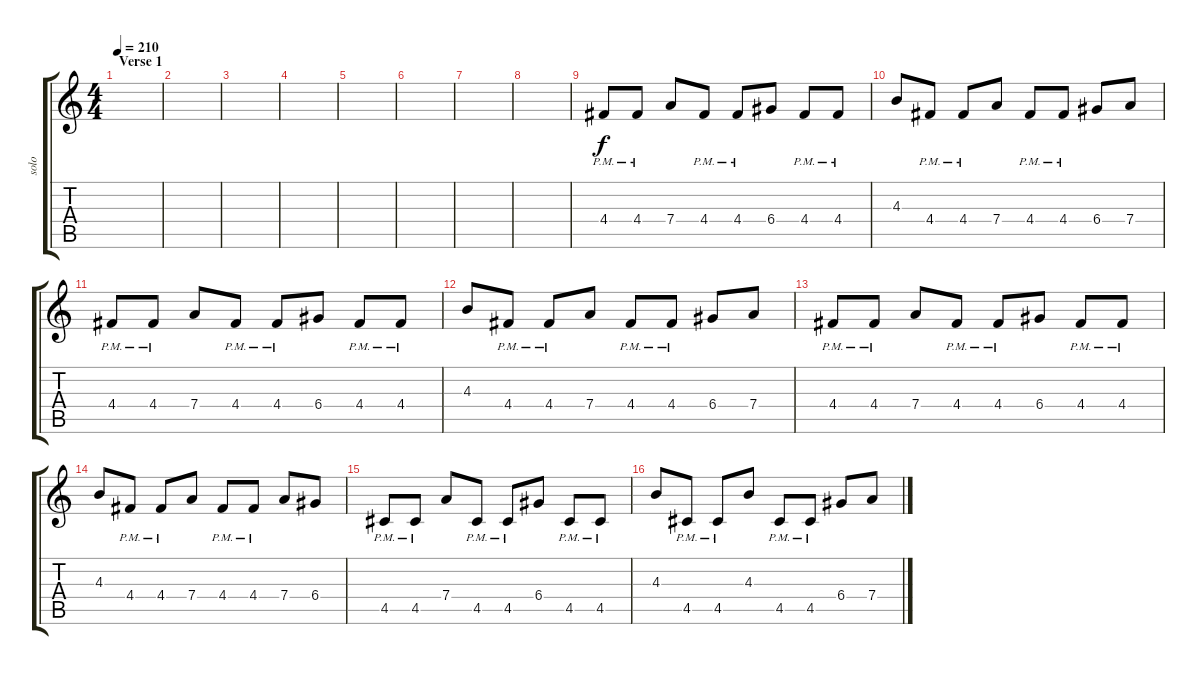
\track ("solo" "solo") {instrument distortionguitar}
\staff {score tabs}
\tuning (E4 B3 G3 D3 A2 E2) {hide}
\ts (4 4)
\section ("" "Verse 1")
\tempo 210
\clef g2
\ks c
|
|
|
|
|
|
|
|
\section ("" "")
4.4{pm}.8 4.4{pm}.8 7.4.8 4.4{pm}.8 4.4{pm}.8 6.4.8 4.4{pm}.8 4.4{pm}.8 |
4.3.8 4.4{pm}.8 4.4{pm}.8 7.4.8 4.4{pm}.8 4.4{pm}.8 6.4.8 7.4.8 |
4.4{pm}.8 4.4{pm}.8 7.4.8 4.4{pm}.8 4.4{pm}.8 6.4.8 4.4{pm}.8 4.4{pm}.8 |
4.3.8 4.4{pm}.8 4.4{pm}.8 7.4.8 4.4{pm}.8 4.4{pm}.8 6.4.8 7.4.8 |
4.4{pm}.8 4.4{pm}.8 7.4.8 4.4{pm}.8 4.4{pm}.8 6.4.8 4.4{pm}.8 4.4{pm}.8 |
4.3.8 4.4{pm}.8 4.4{pm}.8 7.4.8 4.4{pm}.8 4.4{pm}.8 7.4.8 6.4.8 |
4.5{pm}.8 4.5{pm}.8 7.4.8 4.5{pm}.8 4.5{pm}.8 6.4.8 4.5{pm}.8 4.5{pm}.8 |
4.3.8 4.5{pm}.8 4.5{pm}.8 4.3.8 4.5{pm}.8 4.5{pm}.8 6.4.8 7.4.8
